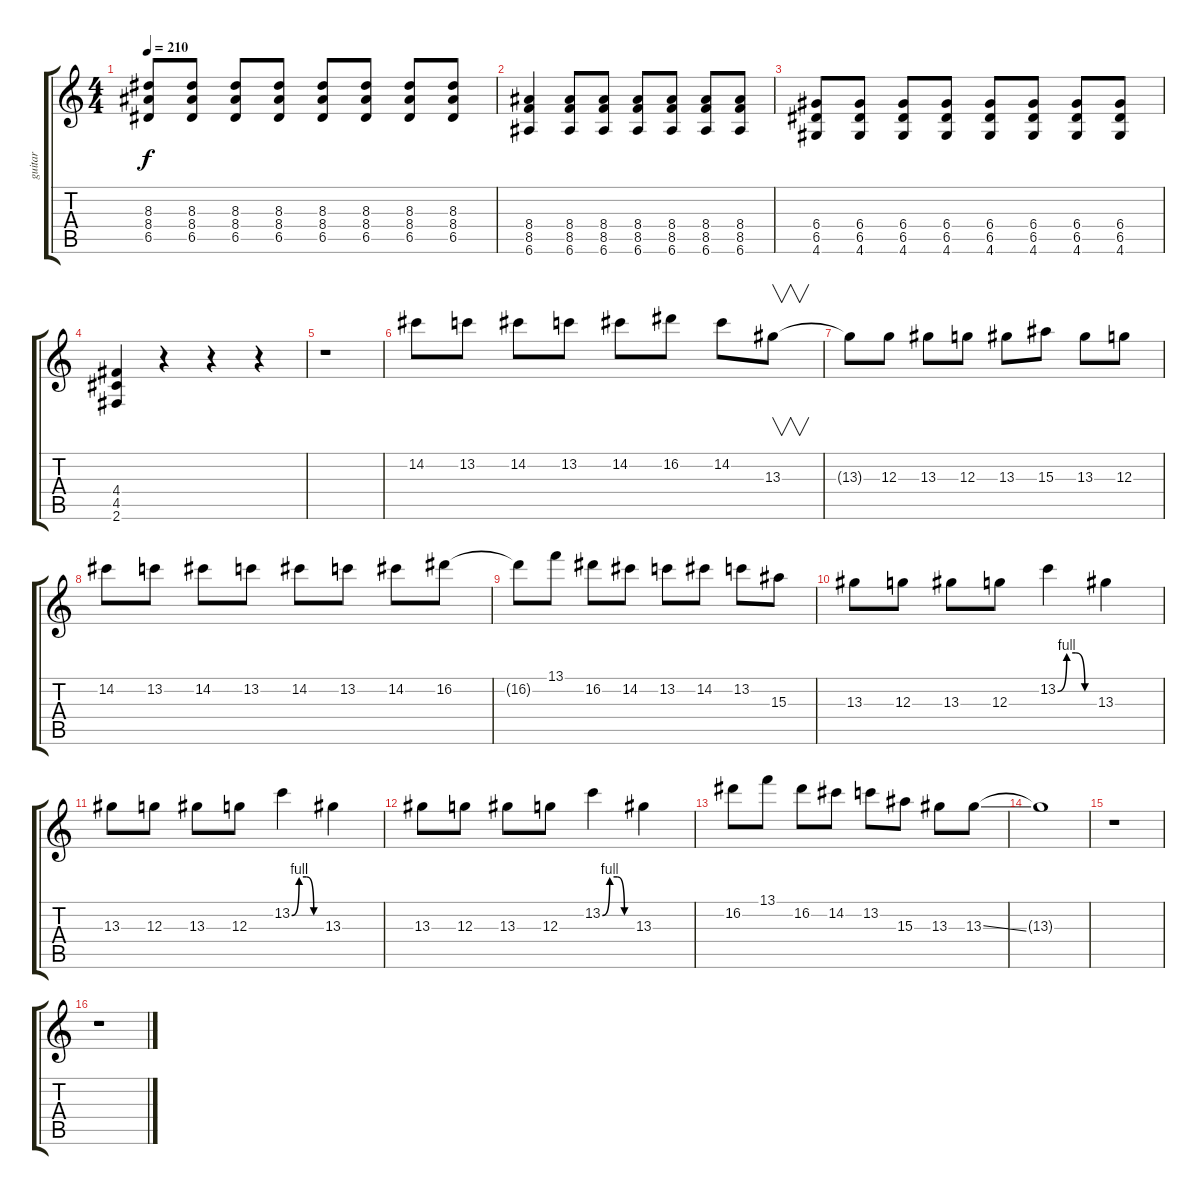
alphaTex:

\track ("guitar" "guitar") {instrument distortionguitar}
\staff {score tabs}
\tuning (E4 B3 G3 D3 A2 E2) {hide}
\ts (4 4)
\tempo 210
\clef g2
\ks c
(8.3 8.4 6.5).8{dy f} (8.3 8.4 6.5).8 (8.3 8.4 6.5).8 (8.3 8.4 6.5).8 (8.3 8.4 6.5).8 (8.3 8.4 6.5).8 (8.3 8.4 6.5).8 (8.3 8.4 6.5).8 |
(8.4 8.5 6.6).4 (8.4 8.5 6.6).8 (8.4 8.5 6.6).8 (8.4 8.5 6.6).8 (8.4 8.5 6.6).8 (8.4 8.5 6.6).8 (8.4 8.5 6.6).8 |
(6.4 6.5 4.6).8 (6.4 6.5 4.6).8 (6.4 6.5 4.6).8 (6.4 6.5 4.6).8 (6.4 6.5 4.6).8 (6.4 6.5 4.6).8 (6.4 6.5 4.6).8 (6.4 6.5 4.6).8 |
(4.4 4.5 2.6).4 r.4 r.4 r.4 |
r.1 |
14.2.8 13.2.8 14.2.8 13.2.8 14.2.8 16.2.8 14.2.8 13.3.8{v} |
13.3{t}.8 12.3.8 13.3.8 12.3.8 13.3.8 15.3.8 13.3.8 12.3.8 |
14.2.8 13.2.8 14.2.8 13.2.8 14.2.8 13.2.8 14.2.8 16.2.8 |
16.2{t}.8 13.1.8 16.2.8 14.2.8 13.2.8 14.2.8 13.2.8 15.3.8 |
13.3.8 12.3.8 13.3.8 12.3.8 13.2{be (custom 0 0 15 4 30 4 45 0 60 0)}.4 13.3.4 |
13.3.8 12.3.8 13.3.8 12.3.8 13.2{be (custom 0 0 15 4 30 4 45 0 60 0)}.4 13.3.4 |
13.3.8 12.3.8 13.3.8 12.3.8 13.2{be (custom 0 0 15 4 30 4 45 0 60 0)}.4 13.3.4 |
16.2.8 13.1.8 16.2.8 14.2.8 13.2.8 15.3.8 13.3.8 13.3{ss}.8 |
13.3{t}.1 |
r.1 |
r.1
